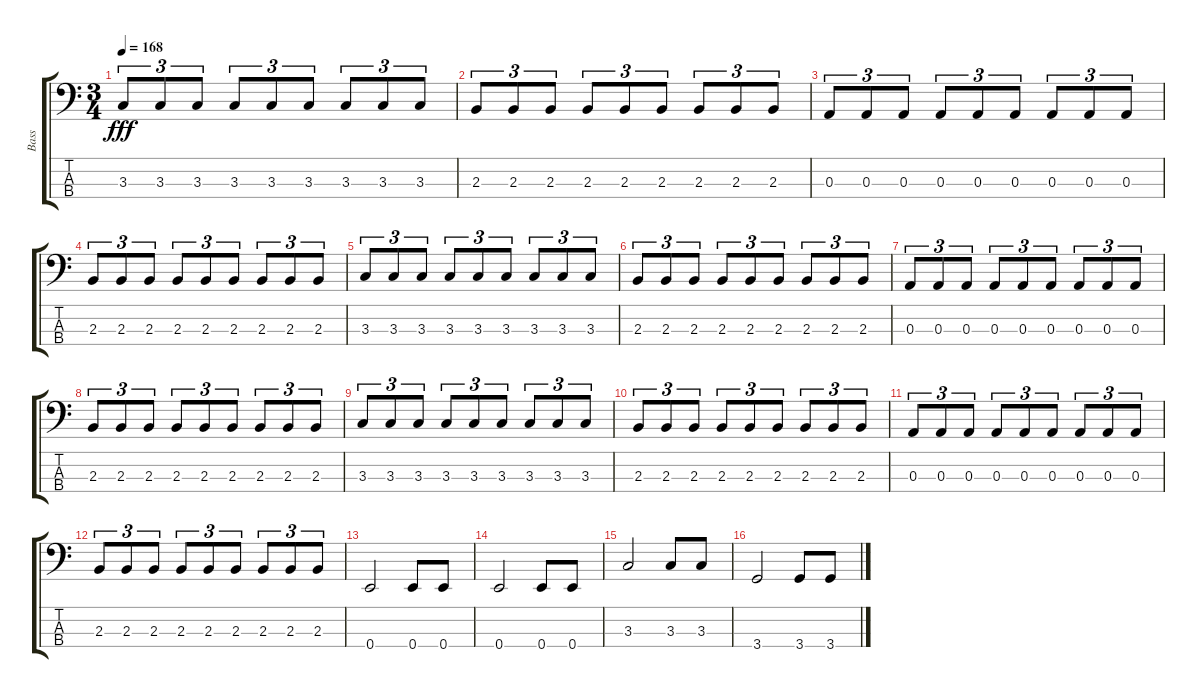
\track ("Bass" "Bass") {instrument electricbassfinger}
\staff {score tabs}
\tuning (G2 D2 A1 E1) {hide}
\ts (3 4)
\tempo 168
\clef f4
\ks c
3.3.8{tu (3 2) dy fff} 3.3.8{tu (3 2)} 3.3.8{tu (3 2)} 3.3.8{tu (3 2)} 3.3.8{tu (3 2)} 3.3.8{tu (3 2)} 3.3.8{tu (3 2)} 3.3.8{tu (3 2)} 3.3.8{tu (3 2)} |
2.3.8{tu (3 2)} 2.3.8{tu (3 2)} 2.3.8{tu (3 2)} 2.3.8{tu (3 2)} 2.3.8{tu (3 2)} 2.3.8{tu (3 2)} 2.3.8{tu (3 2)} 2.3.8{tu (3 2)} 2.3.8{tu (3 2)} |
0.3.8{tu (3 2)} 0.3.8{tu (3 2)} 0.3.8{tu (3 2)} 0.3.8{tu (3 2)} 0.3.8{tu (3 2)} 0.3.8{tu (3 2)} 0.3.8{tu (3 2)} 0.3.8{tu (3 2)} 0.3.8{tu (3 2)} |
2.3.8{tu (3 2)} 2.3.8{tu (3 2)} 2.3.8{tu (3 2)} 2.3.8{tu (3 2)} 2.3.8{tu (3 2)} 2.3.8{tu (3 2)} 2.3.8{tu (3 2)} 2.3.8{tu (3 2)} 2.3.8{tu (3 2)} |
3.3.8{tu (3 2)} 3.3.8{tu (3 2)} 3.3.8{tu (3 2)} 3.3.8{tu (3 2)} 3.3.8{tu (3 2)} 3.3.8{tu (3 2)} 3.3.8{tu (3 2)} 3.3.8{tu (3 2)} 3.3.8{tu (3 2)} |
2.3.8{tu (3 2)} 2.3.8{tu (3 2)} 2.3.8{tu (3 2)} 2.3.8{tu (3 2)} 2.3.8{tu (3 2)} 2.3.8{tu (3 2)} 2.3.8{tu (3 2)} 2.3.8{tu (3 2)} 2.3.8{tu (3 2)} |
0.3.8{tu (3 2)} 0.3.8{tu (3 2)} 0.3.8{tu (3 2)} 0.3.8{tu (3 2)} 0.3.8{tu (3 2)} 0.3.8{tu (3 2)} 0.3.8{tu (3 2)} 0.3.8{tu (3 2)} 0.3.8{tu (3 2)} |
2.3.8{tu (3 2)} 2.3.8{tu (3 2)} 2.3.8{tu (3 2)} 2.3.8{tu (3 2)} 2.3.8{tu (3 2)} 2.3.8{tu (3 2)} 2.3.8{tu (3 2)} 2.3.8{tu (3 2)} 2.3.8{tu (3 2)} |
3.3.8{tu (3 2)} 3.3.8{tu (3 2)} 3.3.8{tu (3 2)} 3.3.8{tu (3 2)} 3.3.8{tu (3 2)} 3.3.8{tu (3 2)} 3.3.8{tu (3 2)} 3.3.8{tu (3 2)} 3.3.8{tu (3 2)} |
2.3.8{tu (3 2)} 2.3.8{tu (3 2)} 2.3.8{tu (3 2)} 2.3.8{tu (3 2)} 2.3.8{tu (3 2)} 2.3.8{tu (3 2)} 2.3.8{tu (3 2)} 2.3.8{tu (3 2)} 2.3.8{tu (3 2)} |
0.3.8{tu (3 2)} 0.3.8{tu (3 2)} 0.3.8{tu (3 2)} 0.3.8{tu (3 2)} 0.3.8{tu (3 2)} 0.3.8{tu (3 2)} 0.3.8{tu (3 2)} 0.3.8{tu (3 2)} 0.3.8{tu (3 2)} |
2.3.8{tu (3 2)} 2.3.8{tu (3 2)} 2.3.8{tu (3 2)} 2.3.8{tu (3 2)} 2.3.8{tu (3 2)} 2.3.8{tu (3 2)} 2.3.8{tu (3 2)} 2.3.8{tu (3 2)} 2.3.8{tu (3 2)} |
0.4.2 0.4.8 0.4.8 |
0.4.2 0.4.8 0.4.8 |
3.3.2 3.3.8 3.3.8 |
3.4.2 3.4.8 3.4.8
